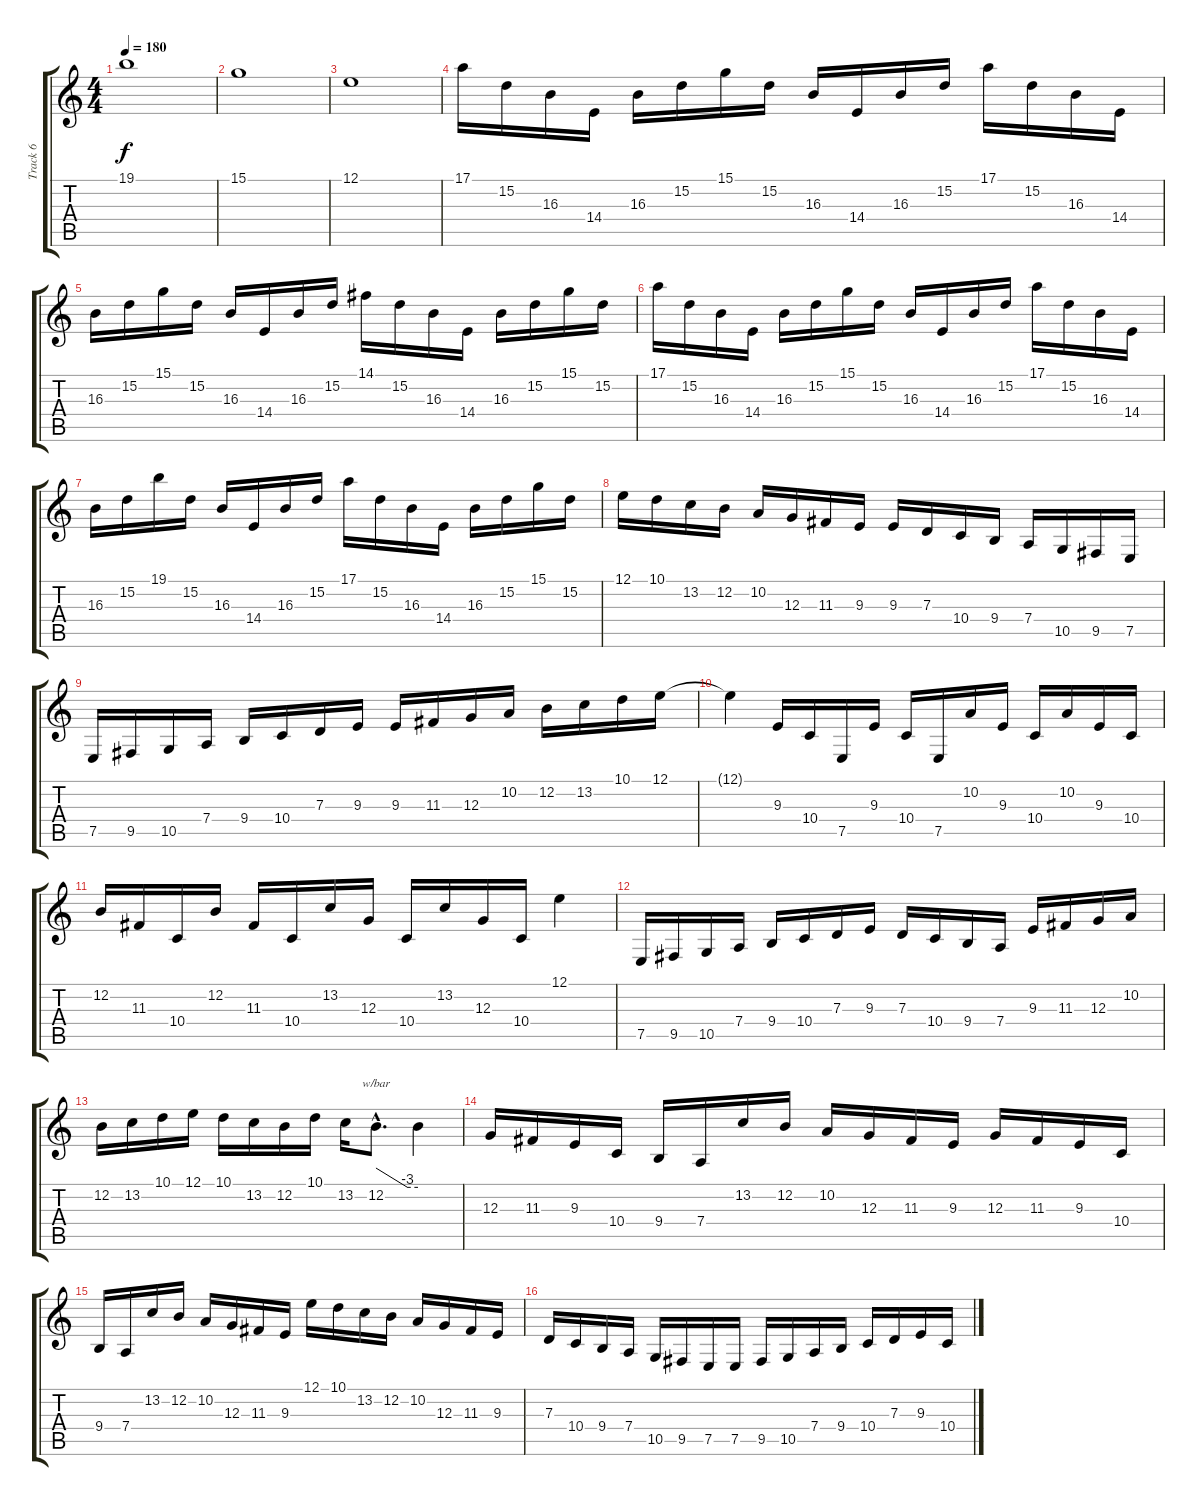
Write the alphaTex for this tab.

\track ("Track 6" "Track 6") {instrument lead1square}
\staff {score tabs}
\tuning (E4 B3 G3 D3 A2 E2) {hide}
\ts (4 4)
\tempo 180
\clef g2
\ks c
19.1.1{dy f} |
15.1.1 |
12.1.1 |
17.1.16 15.2.16 16.3.16 14.4.16 16.3.16 15.2.16 15.1.16 15.2.16 16.3.16 14.4.16 16.3.16 15.2.16 17.1.16 15.2.16 16.3.16 14.4.16 |
16.3.16 15.2.16 15.1.16 15.2.16 16.3.16 14.4.16 16.3.16 15.2.16 14.1.16 15.2.16 16.3.16 14.4.16 16.3.16 15.2.16 15.1.16 15.2.16 |
17.1.16 15.2.16 16.3.16 14.4.16 16.3.16 15.2.16 15.1.16 15.2.16 16.3.16 14.4.16 16.3.16 15.2.16 17.1.16 15.2.16 16.3.16 14.4.16 |
16.3.16 15.2.16 19.1.16 15.2.16 16.3.16 14.4.16 16.3.16 15.2.16 17.1.16 15.2.16 16.3.16 14.4.16 16.3.16 15.2.16 15.1.16 15.2.16 |
12.1.16 10.1.16 13.2.16 12.2.16 10.2.16 12.3.16 11.3.16 9.3.16 9.3.16 7.3.16 10.4.16 9.4.16 7.4.16 10.5.16 9.5.16 7.5.16 |
7.5.16 9.5.16 10.5.16 7.4.16 9.4.16 10.4.16 7.3.16 9.3.16 9.3.16 11.3.16 12.3.16 10.2.16 12.2.16 13.2.16 10.1.16 12.1.16 |
12.1{t}.4 9.3.16 10.4.16 7.5.16 9.3.16 10.4.16 7.5.16 10.2.16 9.3.16 10.4.16 10.2.16 9.3.16 10.4.16 |
12.2.16 11.3.16 10.4.16 12.2.16 11.3.16 10.4.16 13.2.16 12.3.16 10.4.16 13.2.16 12.3.16 10.4.16 12.1.4 |
7.5.16 9.5.16 10.5.16 7.4.16 9.4.16 10.4.16 7.3.16 9.3.16 7.3.16 10.4.16 9.4.16 7.4.16 9.3.16 11.3.16 12.3.16 10.2.16 |
12.2.16 13.2.16 10.1.16 12.1.16 10.1.16 13.2.16 12.2.16 10.1.16 13.2.16 12.2{hac}.8{d tbe (custom default 0 0 45 -12 60 -12)} 12.2{t}.4 |
12.3.16 11.3.16 9.3.16 10.4.16 9.4.16 7.4.16 13.2.16 12.2.16 10.2.16 12.3.16 11.3.16 9.3.16 12.3.16 11.3.16 9.3.16 10.4.16 |
9.4.16 7.4.16 13.2.16 12.2.16 10.2.16 12.3.16 11.3.16 9.3.16 12.1.16 10.1.16 13.2.16 12.2.16 10.2.16 12.3.16 11.3.16 9.3.16 |
7.3.16 10.4.16 9.4.16 7.4.16 10.5.16 9.5.16 7.5.16 7.5.16 9.5.16 10.5.16 7.4.16 9.4.16 10.4.16 7.3.16 9.3.16 10.4.16
